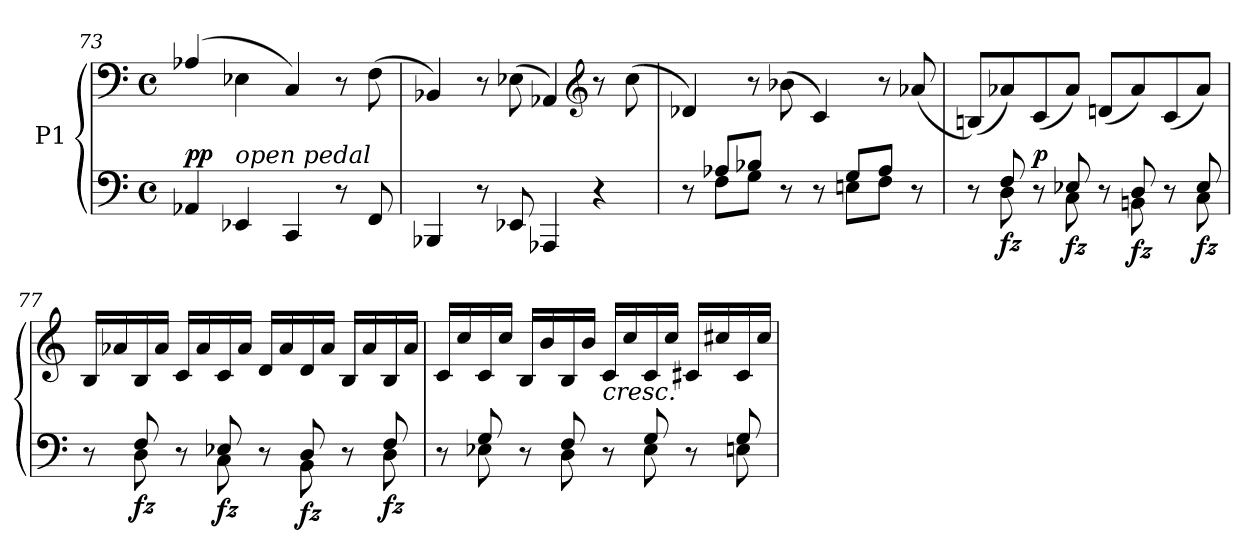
**kern	**kern	**dynam
*part1	*part1	*part1
*staff2	*staff1	*staff1/2
*I"P1	*	*
*clefF4	*clefF4	*
*k[]	*k[]	*
*M4/4	*M4/4	*
*met(c)	*met(c)	*
=73	=73	=73
!	!	!LO:DY:a=2
4AA-X/	(4A-X/	pp
!LO:TX:a:i:t=open pedal	!	!
4EE-X/	4E-X\	.
4CC/	4C/)	.
8r	8r	.
8FF/	(8F\	.
!!LO:LB:g=z
=74	=74	=74
4BBB-X/	4BB-X/)	.
8r	8r	.
8EE-X/	(8E-X\	.
4AAA-X/	4AA-X/)	.
*	*clefG2	*
4r	8r	.
.	(8cc\	.
=75	=75	=75
*^	*	*
8r	8ryy	4d-X/)	.
8A-X/L	8F\L	.	.
8B-X/J	8G\J	8r	.
8r	4ryy	(8b-X\	.
8r	.	4c/)	.
8G/L	8En\L	.	.
8A-/J	8F\J	8r	.
8r	8ryy	(8a-X/	.
=76	=76	=76	=76
8r	8ryy	(8Bn/L)	.
!	!	!	!LO:DY:b=2
8F/	8D\	8a-X/)	fz
!	!	!	!LO:DY:a=2
8r	8ryy	(8c/	p
!	!	!	!LO:DY:b=2
8E-X/	8C\	8a-/J)	fz
8r	8ryy	(8dn/L	.
!	!	!	!LO:DY:b=2
8D/	8BBn\	8a-/)	fz
8r	8ryy	(8c/	.
!	!	!	!LO:DY:b=2
8E-/	8C\	8a-/J)	fz
!!LO:PB:g=z
=77	=77	=77	=77
8r	8ryy	16B/LL	.
.	.	16a-X/	.
!	!	!	!LO:DY:b=2
8F/	8D\	16B/	fz
.	.	16a-/JJ	.
8r	8ryy	16c/LL	.
.	.	16a-/	.
!	!	!	!LO:DY:b=2
8E-X/	8C\	16c/	fz
.	.	16a-/JJ	.
8r	8ryy	16d/LL	.
.	.	16a-/	.
!	!	!	!LO:DY:b=2
8D/	8BB\	16d/	fz
.	.	16a-/JJ	.
8r	8ryy	16B/LL	.
.	.	16a-/	.
!	!	!	!LO:DY:b=2
8F/	8D\	16B/	fz
.	.	16a-/JJ	.
!!LO:LB:g=z
=78	=78	=78	=78
8r	8ryy	16c/LL	.
.	.	16cc/	.
8G/	8E-X\	16c/	.
.	.	16cc/JJ	.
8r	8ryy	16B/LL	.
.	.	16b/	.
8F/	8D\	16B/	.
.	.	16b/JJ	.
!LO:TX:a:i:t=cresc.	!	!	!
8r	8ryy	16c/LL	.
.	.	16cc/	.
8G/	8E-\	16c/	.
.	.	16cc/JJ	.
8r	8ryy	16c#X/LL	.
.	.	16cc#X/	.
8G/	8En\	16c#/	.
.	.	16cc#/JJ	.
*v	*v	*	*
=	=	=
*-	*-	*-
